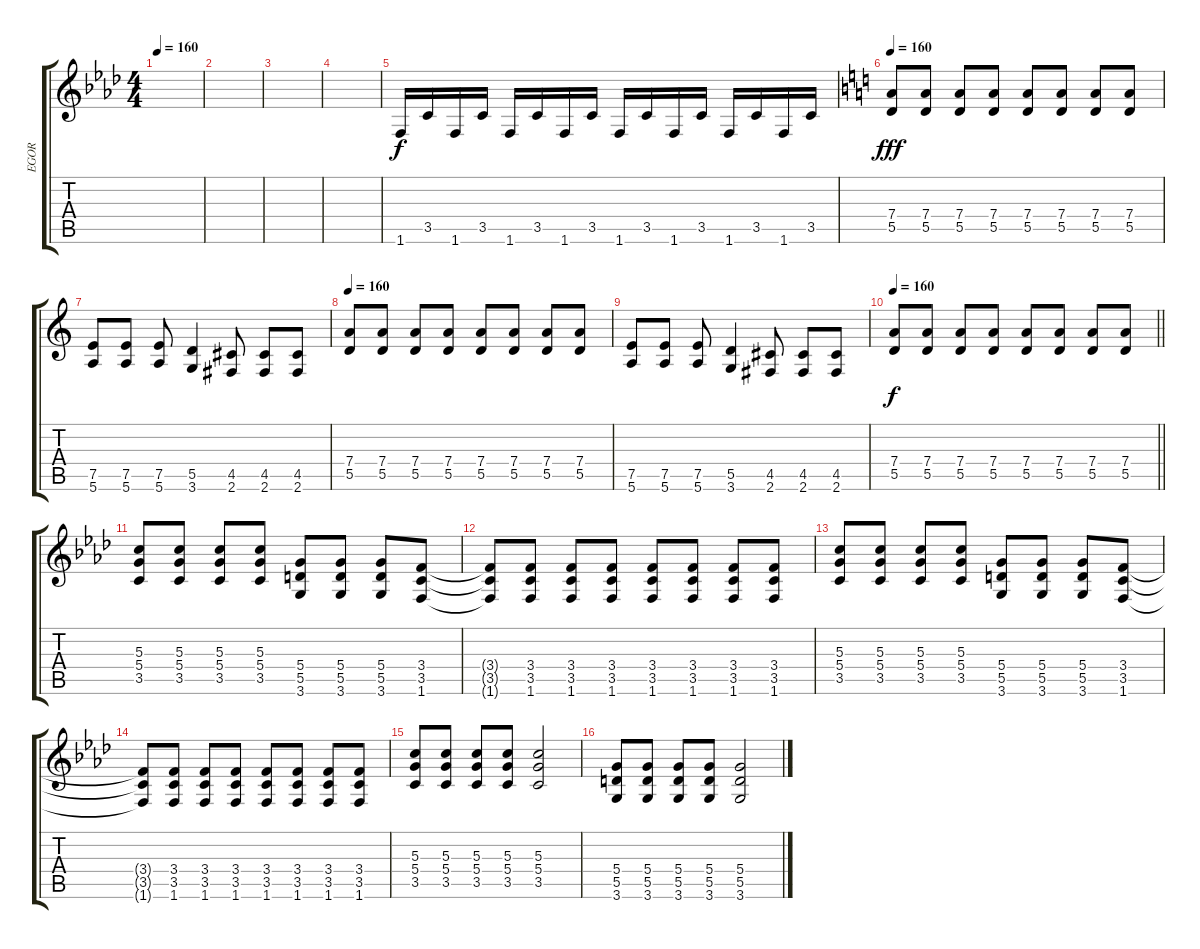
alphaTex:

\track ("EGOR" "EGOR") {instrument acousticguitarsteel}
\staff {score tabs}
\tuning (E4 B3 G3 D3 A2 E2) {hide}
\ts (4 4)
\tempo 160
\clef g2
\ks ab
|
|
|
|
1.6.16 3.5.16 1.6.16 3.5.16 1.6.16 3.5.16 1.6.16 3.5.16 1.6.16 3.5.16 1.6.16 3.5.16 1.6.16 3.5.16 1.6.16 3.5.16 |
\tempo 160
\ks c
(7.4 5.5).8{dy fff instrument distortionguitar} (7.4 5.5).8 (7.4 5.5).8 (7.4 5.5).8 (7.4 5.5).8 (7.4 5.5).8 (7.4 5.5).8 (7.4 5.5).8 |
(7.5 5.6).8 (7.5 5.6).8 (7.5 5.6).8 (5.5 3.6).4 (4.5 2.6).8 (4.5 2.6).8 (4.5 2.6).8 |
\tempo 160
(7.4 5.5).8 (7.4 5.5).8 (7.4 5.5).8 (7.4 5.5).8 (7.4 5.5).8 (7.4 5.5).8 (7.4 5.5).8 (7.4 5.5).8 |
(7.5 5.6).8 (7.5 5.6).8 (7.5 5.6).8 (5.5 3.6).4 (4.5 2.6).8 (4.5 2.6).8 (4.5 2.6).8 |
\tempo 160
\barLineRight lightlight
(7.4 5.5).8{dy f} (7.4 5.5).8 (7.4 5.5).8 (7.4 5.5).8 (7.4 5.5).8 (7.4 5.5).8 (7.4 5.5).8 (7.4 5.5).8 |
\ks ab
(5.3 5.4 3.5).8 (5.3 5.4 3.5).8 (5.3 5.4 3.5).8 (5.3 5.4 3.5).8 (5.4 5.5 3.6).8 (5.4 5.5 3.6).8 (5.4 5.5 3.6).8 (3.4 3.5 1.6).8 |
(3.4{t} 3.5{t} 1.6{t}).8 (3.4 3.5 1.6).8 (3.4 3.5 1.6).8 (3.4 3.5 1.6).8 (3.4 3.5 1.6).8 (3.4 3.5 1.6).8 (3.4 3.5 1.6).8 (3.4 3.5 1.6).8 |
(5.3 5.4 3.5).8 (5.3 5.4 3.5).8 (5.3 5.4 3.5).8 (5.3 5.4 3.5).8 (5.4 5.5 3.6).8 (5.4 5.5 3.6).8 (5.4 5.5 3.6).8 (3.4 3.5 1.6).8 |
(3.4{t} 3.5{t} 1.6{t}).8 (3.4 3.5 1.6).8 (3.4 3.5 1.6).8 (3.4 3.5 1.6).8 (3.4 3.5 1.6).8 (3.4 3.5 1.6).8 (3.4 3.5 1.6).8 (3.4 3.5 1.6).8 |
(5.3 5.4 3.5).8 (5.3 5.4 3.5).8 (5.3 5.4 3.5).8 (5.3 5.4 3.5).8 (5.3 5.4 3.5).2 |
(5.4 5.5 3.6).8 (5.4 5.5 3.6).8 (5.4 5.5 3.6).8 (5.4 5.5 3.6).8 (5.4 5.5 3.6).2
